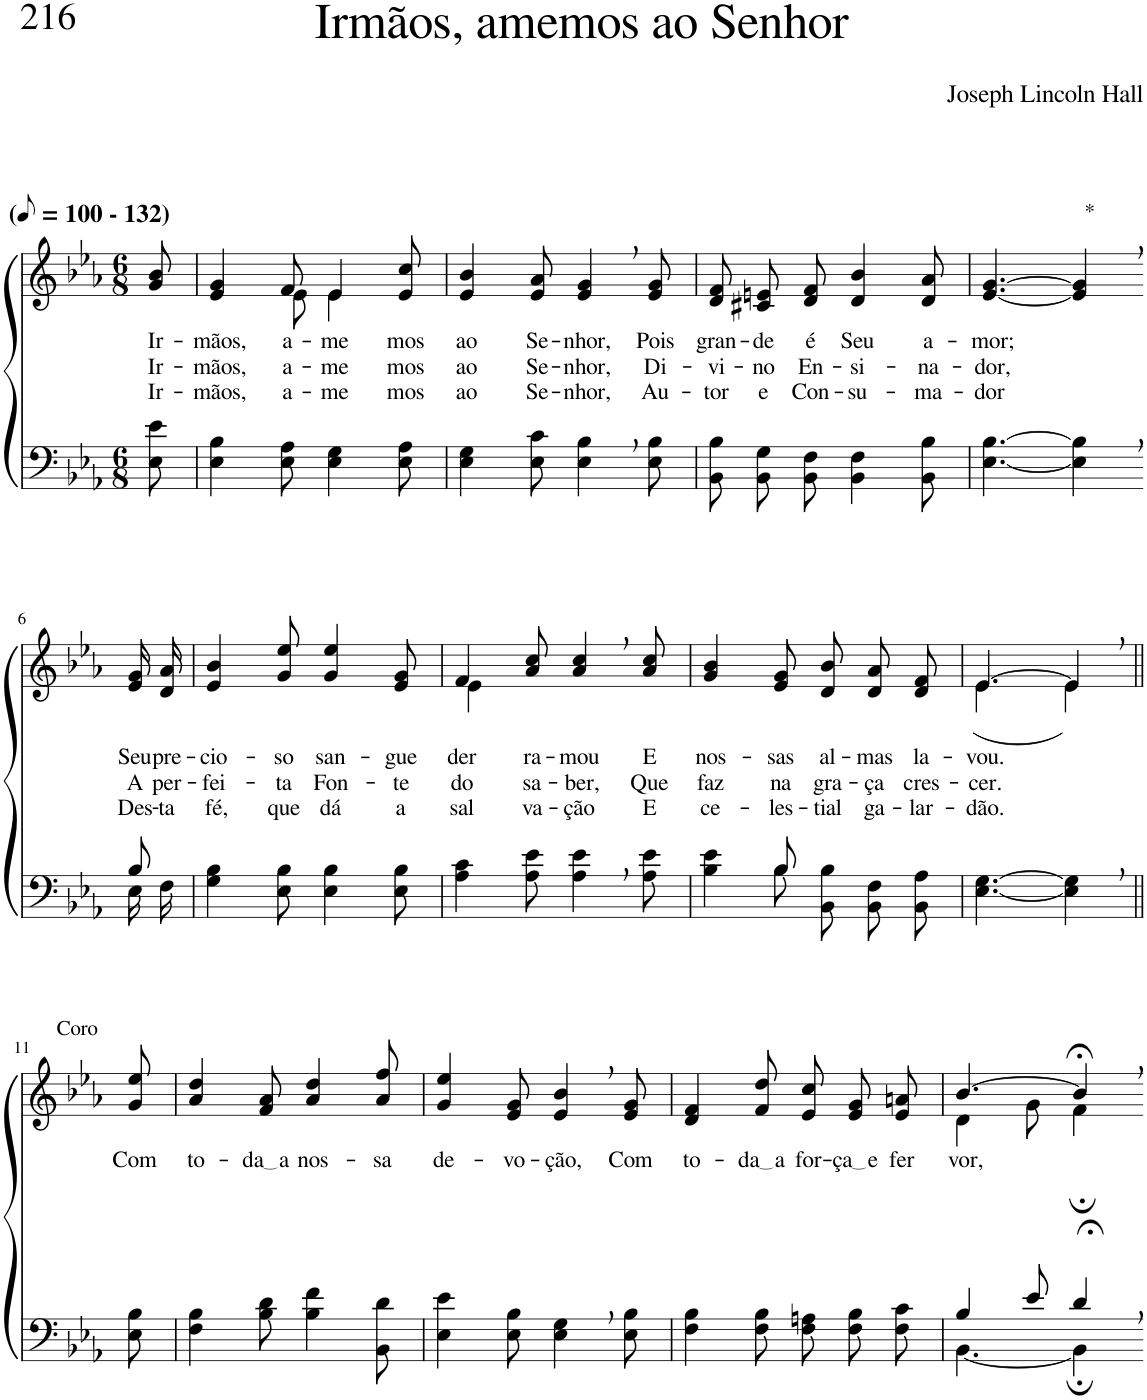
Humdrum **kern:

**kern	**kern	**text	**text	**text
*part2	*part1	*part1	*part1	*part1
*staff2	*staff1	*staff1	*staff1	*staff1
*I"Parte III e IV	*I"Parte I e II	*	*	*
*clefF4	*clefG2	*	*	*
*Trd1c2	*Trd1c2	*	*	*
*k[b-e-a-]	*k[b-e-a-]	*	*	*
*M6/8	*M6/8	*	*	*
*MM50	*MM50	*	*	*
=1	=1	=1	=1	=1
!	!LO:TX:a:B:t=(	!	!	!
!	!LO:TX:a:B:t=- 132)	!	!	!
!	!	!LO:LY:b	!LO:LY:b	!LO:LY:b
8E-\ 8e-\	8g/ 8b-/	Ir-	Ir-	Ir-
=2	=2	=2	=2	=2
!	!	!LO:LY:b	!LO:LY:b	!LO:LY:b
*	*^	*	*	*
4E-\ 4B-\	4e-/ 4g/	4ryy	-mãos,	-mãos,	-mãos,
!	!	!	!LO:LY:b	!LO:LY:b	!LO:LY:b
8E-\ 8A-\	8f/	8e-\	a-	a-	a-
!	!	!	!LO:LY:b	!LO:LY:b	!LO:LY:b
4E-\ 4G\	4e-/	4e-\	-me-	-me-	-me-
!	!	!	!LO:LY:b	!LO:LY:b	!LO:LY:b
8E-\ 8A-\	8e-/ 8cc/	8ryy	-mos	-mos	-mos
=3	=3	=3	=3	=3	=3
!	!	!	!LO:LY:b	!LO:LY:b	!LO:LY:b
*	*v	*v	*	*	*
4E-\ 4G\	4e-/ 4b-/	ao	ao	ao
!	!	!LO:LY:b	!LO:LY:b	!LO:LY:b
8E-\ 8c\	8e-/ 8a-/	Se-	Se-	Se-
!	!	!LO:LY:b	!LO:LY:b	!LO:LY:b
4E-\, 4B-\,	4e-/, 4g/,	-nhor,	-nhor,	-nhor,
!	!	!LO:LY:b	!LO:LY:b	!LO:LY:b
8E-\ 8B-\	8e-/ 8g/	Pois	Di-	Au-
=4	=4	=4	=4	=4
!	!	!LO:LY:b	!LO:LY:b	!LO:LY:b
8BB-\ 8B-\L	8d/ 8f/L	gran-	-vi-	-tor
!	!	!LO:LY:b	!LO:LY:b	!LO:LY:b
8BB-\ 8G\	8c#X/ 8en/	-de	-no	e
!	!	!LO:LY:b	!LO:LY:b	!LO:LY:b
8BB-\ 8F\J	8d/ 8f/J	é	En-	Con-
!	!	!LO:LY:b	!LO:LY:b	!LO:LY:b
4BB-\ 4F\	4d/ 4b-/	Seu	-si-	-su-
!	!	!LO:LY:b	!LO:LY:b	!LO:LY:b
8BB-\ 8B-\	8d/ 8a-/	a-	-na-	-ma-
=5	=5	=5	=5	=5
!	!	!LO:LY:b	!LO:LY:b	!LO:LY:b
[4.E-\ [4.B-\	[4.e-/ [4.g/	-mor;	-dor,	-dor
!	!LO:TX:a:t=*	!	!	!
4E-\], 4B-\],	4e-/], 4g/],	.	.	.
!!LO:LB:g=z
=6-	=6-	=6-	=6-	=6-
*^	*	*	*	*
!	!	!	!LO:LY:b	!LO:LY:b	!LO:LY:b
8B-/	16E-\LL	16e-/ 16g/LL	Seu	A	Des-
!	!	!	!LO:LY:b	!LO:LY:b	!LO:LY:b
.	16F\JJ	16d/ 16a-/JJ	pre-	per-	-ta
=7	=7	=7	=7	=7	=7
!	!	!	!LO:LY:b	!LO:LY:b	!LO:LY:b
*v	*v	*	*	*	*
4G\ 4B-\	4e-/ 4b-/	-cio-	-fei-	fé,
!	!	!LO:LY:b	!LO:LY:b	!LO:LY:b
8E-\ 8B-\	8g/ 8ee-/	-so	-ta	que
!	!	!LO:LY:b	!LO:LY:b	!LO:LY:b
4E-\ 4B-\	4g/ 4ee-/	san-	Fon-	dá
!	!	!LO:LY:b	!LO:LY:b	!LO:LY:b
8E-\ 8B-\	8e-/ 8g/	-gue	-te	a
=8	=8	=8	=8	=8
*	*^	*	*	*
!	!	!	!LO:LY:b	!LO:LY:b	!LO:LY:b
4A-\ 4c\	4f/	4e-\	der-	do	sal-
!	!	!	!LO:LY:b	!LO:LY:b	!LO:LY:b
8A-\ 8e-\	8a-/ 8cc/	2ryy	-ra-	sa-	-va-
!	!	!	!LO:LY:b	!LO:LY:b	!LO:LY:b
4A-\, 4e-\,	4a-/, 4cc/,	.	-mou	-ber,	-ção
!	!	!	!LO:LY:b	!LO:LY:b	!LO:LY:b
8A-\ 8e-\	8a-/ 8cc/	.	E	Que	E
*	*v	*v	*	*	*
=9	=9	=9	=9	=9
*^	*	*	*	*
!	!	!	!LO:LY:b	!LO:LY:b	!LO:LY:b
4ryy	4B-\ 4e-\	4g/ 4b-/	nos-	faz	ce-
!	!	!	!LO:LY:b	!LO:LY:b	!LO:LY:b
8B-/	8B-\	8e-/ 8g/	-sas	na	-les-
!	!	!	!LO:LY:b	!LO:LY:b	!LO:LY:b
4.ryy	8BB-\ 8B-\L	8d/ 8b-/L	al-	gra-	-tial
!	!	!	!LO:LY:b	!LO:LY:b	!LO:LY:b
.	8BB-\ 8F\	8d/ 8a-/	-mas	-ça	ga-
!	!	!	!LO:LY:b	!LO:LY:b	!LO:LY:b
.	8BB-\ 8A-\J	8d/ 8f/J	la-	cres-	-lar-
=10	=10	=10	=10	=10	=10
!	!	!	!LO:LY:b	!LO:LY:b	!LO:LY:b
*v	*v	*^	*	*	*
[4.E-\ [4.G\	4.e-\	([4.e-/	-vou.	-cer.	-dão.
4E-\], 4G\],	4e-,\	4e-/])	.	.	.
!!LO:LB:g=z
=11||	=11||	=11||	=11||	=11||	=11||
!	!LO:TX:a:t=Coro	!	!	!	!
!	!	!	!LO:LY:b	!	!
*	*v	*v	*	*	*
8E-\ 8B-\	8g/ 8ee-/	Com	.	.
=12	=12	=12	=12	=12
!	!	!LO:LY:b	!	!
4F\ 4B-\	4a-/ 4dd/	to-	.	.
!	!	!LO:LY:b	!	!
8B-\ 8d\	8f/ 8a-/	da a	.	.
!	!	!LO:LY:b	!	!
4B-\ 4f\	4a-/ 4dd/	nos-	.	.
!	!	!LO:LY:b	!	!
8BB-\ 8d\	8a-/ 8ff/	-sa	.	.
=13	=13	=13	=13	=13
!	!	!LO:LY:b	!	!
4E-\ 4e-\	4g/ 4ee-/	de-	.	.
!	!	!LO:LY:b	!	!
8E-\ 8B-\	8e-/ 8g/	-vo-	.	.
!	!	!LO:LY:b	!	!
4E-\, 4G\,	4e-/, 4b-/,	-ção,	.	.
!	!	!LO:LY:b	!	!
8E-\ 8B-\	8e-/ 8g/	Com	.	.
=14	=14	=14	=14	=14
!	!	!LO:LY:b	!	!
4F\ 4B-\	4d/ 4f/	to-	.	.
!	!	!LO:LY:b	!	!
8F\ 8B-\	8f/ 8dd/	da a	.	.
!	!	!LO:LY:b	!	!
8F\ 8An\L	8e-/ 8cc/L	for-	.	.
!	!	!LO:LY:b	!	!
8F\ 8B-\	8e-/ 8g/	ça e	.	.
!	!	!LO:LY:b	!	!
8F\ 8c\J	8e-/ 8an/J	fer-	.	.
=15	=15	=15	=15	=15
*^	*^	*	*	*
!	!	!	!	!LO:LY:b	!	!
4B-/	[4.BB-\	[4.b-/	4d\	-vor,	.	.
8e-/	.	.	8g\	.	.	.
4d;<,/	4BB-;\]	4b-;<,/]	4f;\	.	.	.
*v	*v	*	*	*	*	*
*	*v	*v	*	*	*
=-	=-	=-	=-	=-
*-	*-	*-	*-	*-
